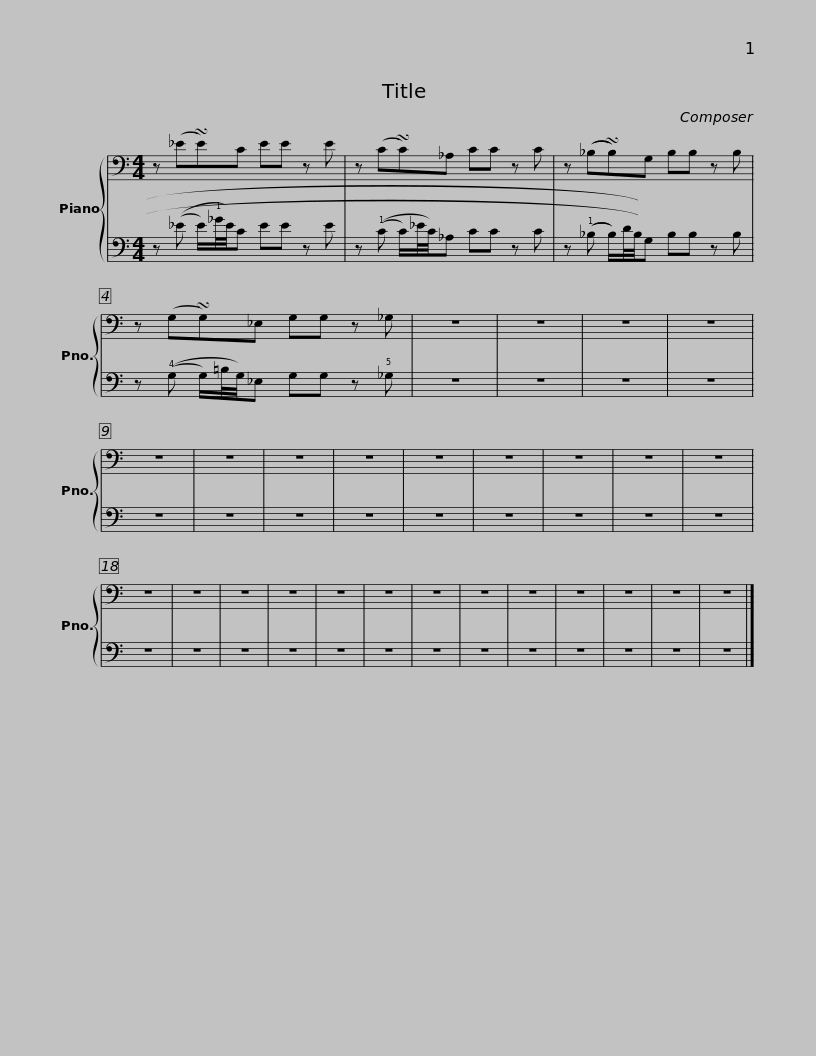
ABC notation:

X:1
%%score { 1 | 2 }
L:1/8
M:4/4
I:linebreak $
K:C
V:1 bass
V:2 bass
V:1
 z (_E!turn!E)C EE z E | z (C!turn!C)_A, CC z C |$ z ((_B,!turn!B,))G, B,B, z B, | z (G,!turn!G,)_E, G,G, z _G, | z8 | %5
 z8 |$ z8 | z8 | z8 | z8 |$ %10
 z8 | z8 | z8 | z8 |$ z8 | %15
 z8 | z8 | z8 |$ z8 | z8 | %20
 z8 | z8 |$ z8 | z8 | z8 | %25
 z8 |$ z8 | z8 | z8 | z8 |] %30
V:2
 z ((_E E/)!1!_G/4E/4)C EE z E | z ((!1!C C/)_E/4C/4)_A, CC z C |$ z ((((!1!_B, B,/))D/4B,/4))G, B,B, z B, | z ((!4!G, G,/)=B,/4G,/4)_E, G,G, z !5!_G, | z8 | %5
 z8 |$ z8 | z8 | z8 | z8 |$ %10
 z8 | z8 | z8 | z8 |$ z8 | %15
 z8 | z8 | z8 |$ z8 | z8 | %20
 z8 | z8 |$ z8 | z8 | z8 | %25
 z8 |$ z8 | z8 | z8 | z8 |] %30
